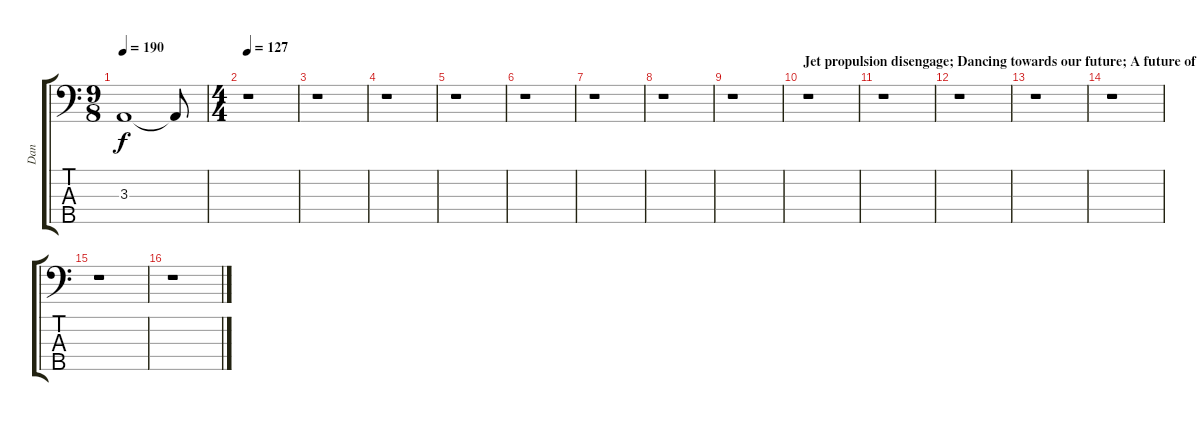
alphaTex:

\track ("Dan" "Dan") {instrument electricbasspick}
\staff {score tabs}
\tuning (E2 B1 Gb1 Db1 Ab0) {hide}
\ts (9 8)
\tempo 190
\clef f4
\ks c
3.3{t}.1{dy f} 3.3{t}.8 |
\ts (4 4)
\section ("" "")
\tempo 127
r.1 |
r.1 |
r.1 |
r.1 |
r.1 |
r.1 |
r.1 |
r.1 |
\section ("" "Jet propulsion disengage; Dancing towards our future; A future of nothing; A future towards nothing")
r.1 |
r.1 |
r.1 |
r.1 |
r.1 |
r.1 |
r.1
